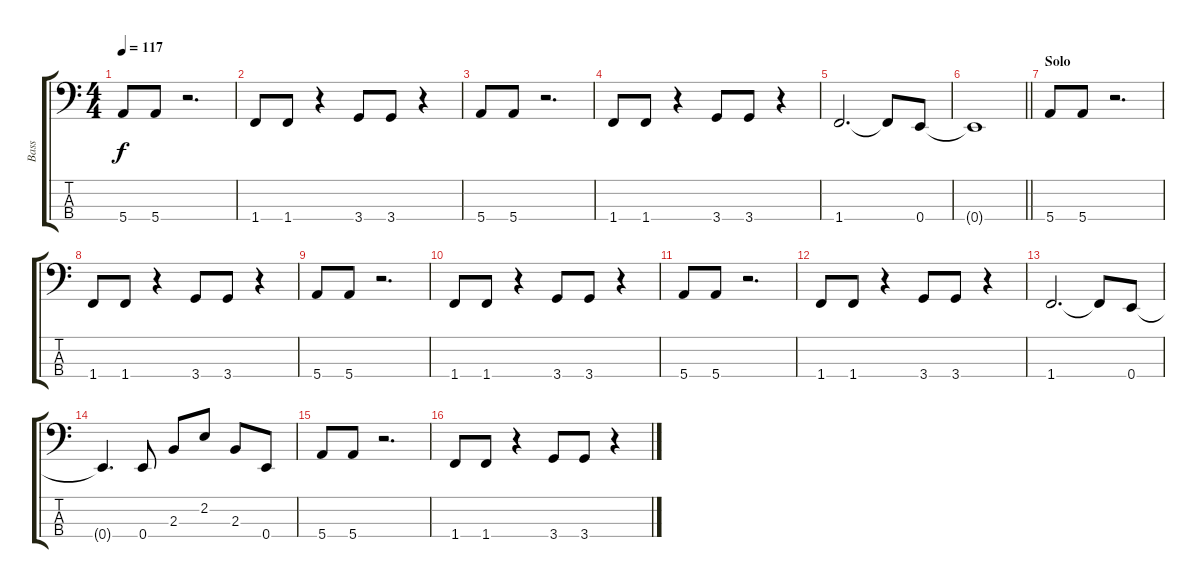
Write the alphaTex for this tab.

\track ("Bass" "Bass") {instrument electricbassfinger}
\staff {score tabs}
\tuning (G2 D2 A1 E1) {hide}
\ts (4 4)
\tempo 117
\clef f4
\ks c
5.4.8{dy f} 5.4.8 r.2{d} |
1.4.8 1.4.8 r.4 3.4.8 3.4.8 r.4 |
5.4.8 5.4.8 r.2{d} |
1.4.8 1.4.8 r.4 3.4.8 3.4.8 r.4 |
1.4.2{d} 1.4{t}.8 0.4.8 |
\barLineRight lightlight
0.4{t}.1 |
\section ("" "Solo")
5.4.8 5.4.8 r.2{d} |
1.4.8 1.4.8 r.4 3.4.8 3.4.8 r.4 |
5.4.8 5.4.8 r.2{d} |
1.4.8 1.4.8 r.4 3.4.8 3.4.8 r.4 |
5.4.8 5.4.8 r.2{d} |
1.4.8 1.4.8 r.4 3.4.8 3.4.8 r.4 |
1.4.2{d} 1.4{t}.8 0.4.8 |
0.4{t}.4{d} 0.4.8 2.3.8 2.2.8 2.3.8 0.4.8 |
5.4.8 5.4.8 r.2{d} |
1.4.8 1.4.8 r.4 3.4.8 3.4.8 r.4
